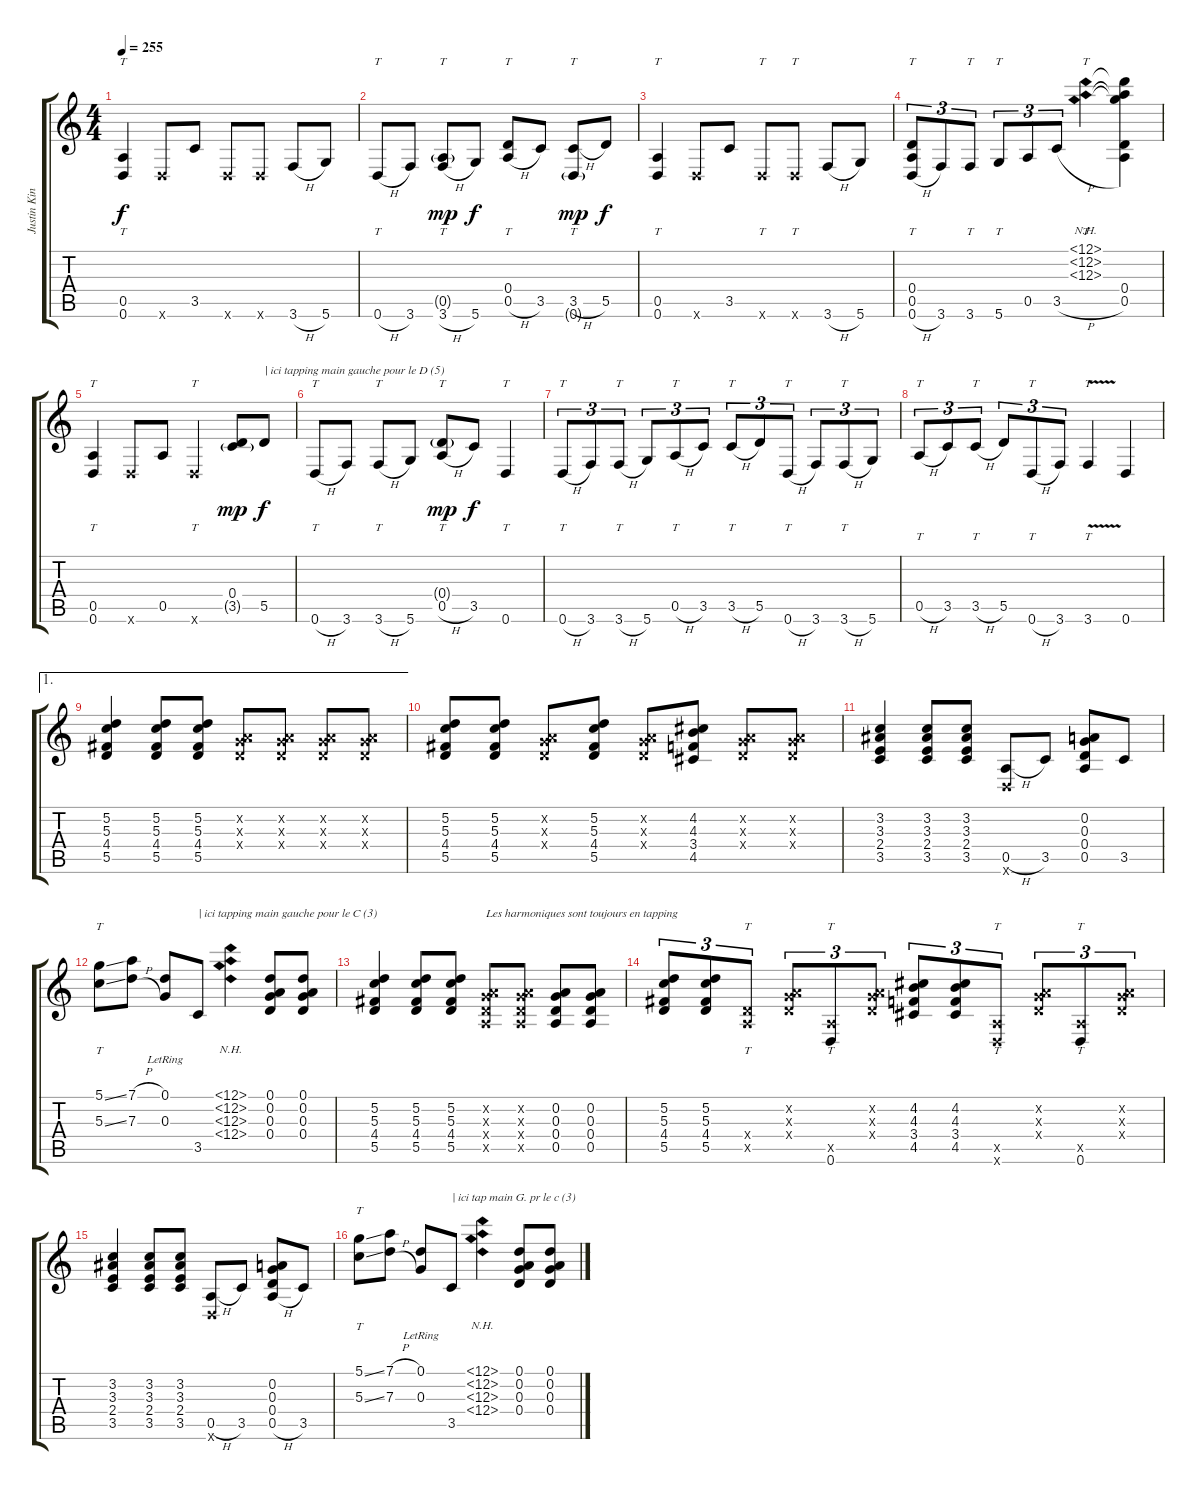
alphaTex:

\track ("Justin King" "Justin Kin") {instrument acousticguitarsteel}
\staff {score tabs}
\tuning (D4 A3 G3 D3 A2 D2) {hide}
\ts (4 4)
\tempo 255
\clef g2
\ks c
(0.5 0.6).4{tt dy f} 0.6{x}.8 3.5.8 0.6{x}.8 0.6{x}.8 3.6{h}.8 5.6.8 |
0.6{h}.8{tt} 3.6.8 (0.5{g} 3.6{h}).8{tt dy mp} 5.6.8{dy f} (0.4 0.5{h}).8{tt} 3.5.8 (3.5{h} 0.6{g}).8{tt dy mp} 5.5.8{dy f} |
(0.5 0.6).4{tt} 0.6{x}.8 3.5.8 0.6{x}.8{tt} 0.6{x}.8{tt} 3.6{h}.8 5.6.8 |
(0.4 0.5 0.6{h}).8{tt tu (3 2)} 3.6.8{tu (3 2)} 3.6.8{tt tu (3 2)} 5.6.8{tt tu (3 2)} 0.5.8{tu (3 2)} 3.5{h}.8{tu (3 2)} (12.1{nh} 12.2{nh} 12.3{nh}).4{tt} (12.1{t} 12.2{t} 12.3{t} 0.4 0.5).4 |
(0.5 0.6).4{tt} 0.6{x}.8 0.5.8 0.6{x}.4{tt} (0.4 3.5{g}).8{dy mp} 5.5.8{txt "| ici tapping main gauche pour le D (5)" dy f} |
0.6{h}.8{tt} 3.6.8 3.6{h}.8{tt} 5.6.8 (0.4{g} 0.5{h}).8{tt dy mp} 3.5.8{dy f} 0.6.4{tt} |
0.6{h}.8{tt tu (3 2)} 3.6.8{tu (3 2)} 3.6{h}.8{tt tu (3 2)} 5.6.8{tu (3 2)} 0.5{h}.8{tt tu (3 2)} 3.5.8{tu (3 2)} 3.5{h}.8{tt tu (3 2)} 5.5.8{tu (3 2)} 0.6{h}.8{tt tu (3 2)} 3.6.8{tu (3 2)} 3.6{h}.8{tt tu (3 2)} 5.6.8{tu (3 2)} |
0.5{h}.8{tt tu (3 2)} 3.5.8{tu (3 2)} 3.5{h}.8{tt tu (3 2)} 5.5.8{tu (3 2)} 0.6{h}.8{tt tu (3 2)} 3.6.8{tu (3 2)} 3.6{v}.4{tt} 0.6.4 |
\ae 1
(5.2 5.3 4.4 5.5).4 (5.2 5.3 4.4 5.5).8 (5.2 5.3 4.4 5.5).8 (0.2{x} 0.3{x} 0.4{x}).8 (0.2{x} 0.3{x} 0.4{x}).8 (0.2{x} 0.3{x} 0.4{x}).8 (0.2{x} 0.3{x} 0.4{x}).8 |
(5.2 5.3 4.4 5.5).8 (5.2 5.3 4.4 5.5).8 (0.2{x} 0.3{x} 0.4{x}).8 (5.2 5.3 4.4 5.5).8 (0.2{x} 0.3{x} 0.4{x}).8 (4.2 4.3 3.4 4.5).8 (0.2{x} 0.3{x} 0.4{x}).8 (0.2{x} 0.3{x} 0.4{x}).8 |
(3.2 3.3 2.4 3.5).4 (3.2 3.3 2.4 3.5).8 (3.2 3.3 2.4 3.5).8 (0.5{h} 0.6{x}).8 3.5.8 (0.2 0.3 0.4 0.5).8 3.5.8 |
(5.1{ss} 5.3{ss}).8{tt} (7.1{h} 7.3{h}).8 (0.1{lr} 0.3{lr}).8 3.5.8{txt "| ici tapping main gauche pour le C (3)"} (12.1{nh} 12.2{nh} 12.3{nh} 12.4{nh}).4 (0.1 0.2 0.3 0.4).8 (0.1 0.2 0.3 0.4).8 |
(5.2 5.3 4.4 5.5).4 (5.2 5.3 4.4 5.5).8 (5.2 5.3 4.4 5.5).8 (0.2{x} 0.3{x} 0.4{x} 0.5{x}).8{txt "Les harmoniques sont toujours en tapping"} (0.2{x} 0.3{x} 0.4{x} 0.5{x}).8 (0.2 0.3 0.4 0.5).8 (0.2 0.3 0.4 0.5).8 |
(5.2 5.3 4.4 5.5).8{tu (3 2)} (5.2 5.3 4.4 5.5).8{tu (3 2)} (0.4{x} 0.5{x}).8{tt tu (3 2)} (0.2{x} 0.3{x} 0.4{x}).8{tu (3 2)} (0.5{x} 0.6).8{tt tu (3 2)} (0.2{x} 0.3{x} 0.4{x}).8{tu (3 2)} (4.2 4.3 3.4 4.5).8{tu (3 2)} (4.2 4.3 3.4 4.5).8{tu (3 2)} (0.5{x} 0.6{x}).8{tt tu (3 2)} (0.2{x} 0.3{x} 0.4{x}).8{tu (3 2)} (0.5{x} 0.6).8{tt tu (3 2)} (0.2{x} 0.3{x} 0.4{x}).8{tu (3 2)} |
(3.2 3.3 2.4 3.5).4 (3.2 3.3 2.4 3.5).8 (3.2 3.3 2.4 3.5).8 (0.5{h} 0.6{x}).8 3.5.8 (0.2 0.3 0.4 0.5{h}).8 3.5.8 |
(5.1{ss} 5.3{ss}).8{tt} (7.1{h} 7.3{h}).8 (0.1{lr} 0.3{lr}).8 3.5.8{txt "| ici tap main G. pr le c (3)"} (12.1{nh} 12.2{nh} 12.3{nh} 12.4{nh}).4 (0.1 0.2 0.3 0.4).8 (0.1 0.2 0.3 0.4).8
